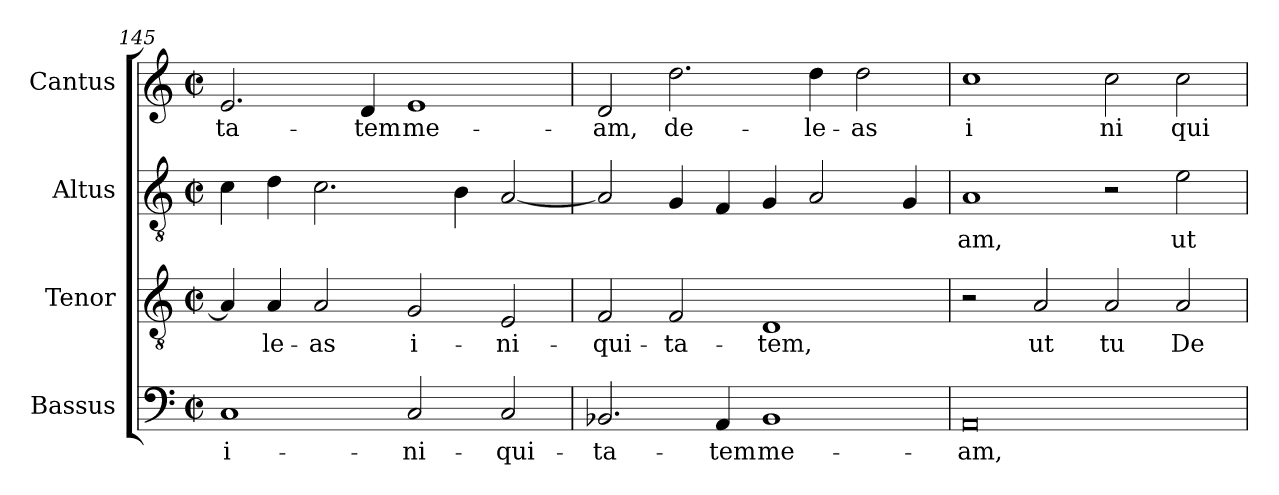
**kern	**text	**kern	**text	**kern	**text	**kern	**text
*part4	*part4	*part3	*part3	*part2	*part2	*part1	*part1
*staff4	*staff4	*staff3	*staff3	*staff2	*staff2	*staff1	*staff1
*I"Bassus	*	*I"Tenor	*	*I"Altus	*	*I"Cantus	*
*clefF4	*	*clefGv2	*	*clefGv2	*	*clefG2	*
*k[]	*	*k[]	*	*	*	*k[]	*
*C:	*	*C:	*	*	*	*C:	*
*M2/2	*	*M2/2	*	*M2/2	*	*M2/2	*
*met(c|)	*	*met(c|)	*	*met(c|)	*	*met(c|)	*
=145	=145	=145	=145	=145	=145	=145	=145
!	!LO:LY:b:cj	!	!	!	!	!	!LO:LY:b:cj
1C	i-	4A/]	.	4c\	.	2.e/	-ta-
!	!	!	!LO:LY:b:cj	!	!	!	!
.	.	4A/	-le-	4d\	.	.	.
!	!	!	!LO:LY:b:cj	!	!	!	!
.	.	2A/	-as	2.c\	.	.	.
!	!	!	!	!	!	!	!LO:LY:b:cj
.	.	.	.	.	.	4d/	-tem
!	!LO:LY:b:cj	!	!LO:LY:b:cj	!	!	!	!LO:LY:b:cj
2C/	-ni-	2G/	i-	.	.	1e	me-
.	.	.	.	4B\	.	.	.
!	!LO:LY:b:cj	!	!LO:LY:b:cj	!	!	!	!
2C/	-qui-	2E/	-ni-	[<2A/	.	.	.
=146	=146	=146	=146	=146	=146	=146	=146
!	!LO:LY:b:cj	!	!LO:LY:b:cj	!	!	!	!LO:LY:b:cj
2.BB-X/	-ta-	2F/	-qui-	2A/]	.	2d/	-am,
!	!	!	!LO:LY:b:cj	!	!	!	!LO:LY:b:cj
.	.	2F/	-ta-	4G/	.	2.dd\	de-
!	!LO:LY:b:cj	!	!	!	!	!	!
4AA/	-tem	.	.	4F/	.	.	.
!	!LO:LY:b:cj	!	!LO:LY:b:cj	!	!	!	!
1BB-	me-	1D	-tem,	4G/	.	.	.
!	!	!	!	!	!	!	!LO:LY:b:cj
.	.	.	.	2A/	.	4dd\	-le-
!	!	!	!	!	!	!	!LO:LY:b:cj
.	.	.	.	.	.	2dd\	-as
.	.	.	.	4G/	.	.	.
!!LO:LB:g=z
=147	=147	=147	=147	=147	=147	=147	=147
!	!LO:LY:b:cj	!	!	!	!LO:LY:b:cj	!	!LO:LY:b:cj
0AA	-am,	2r	.	1A	-am,	1cc	i
!	!	!	!LO:LY:b:cj	!	!	!	!
.	.	2A/	ut	.	.	.	.
!	!	!	!LO:LY:b:cj	!	!	!	!LO:LY:b:cj
.	.	2A/	tu	2r	.	2cc\	ni
!	!	!	!LO:LY:b:cj	!	!LO:LY:b:cj	!	!LO:LY:b:cj
.	.	2A/	De	2e\	ut	2cc\	qui
=	=	=	=	=	=	=	=
*-	*-	*-	*-	*-	*-	*-	*-
